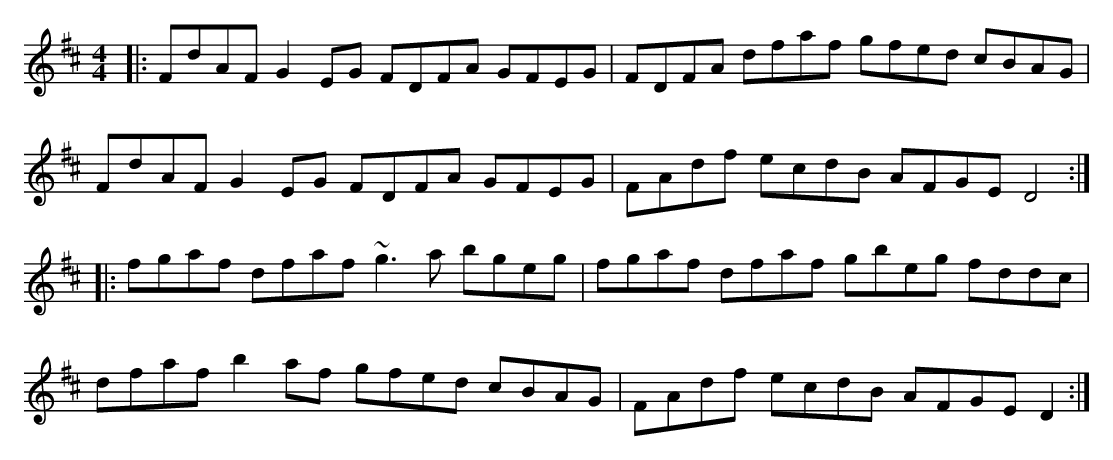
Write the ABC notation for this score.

X:1
M:4/4
K:D
|:FdAF G2EG FDFA GFEG|FDFA dfaf gfed cBAG|
FdAF G2EG FDFA GFEG|FAdf ecdB AFGE D4:|
|:fgaf dfaf ~g3a bgeg|fgaf dfaf gbeg fddc|
dfaf b2af gfed cBAG|FAdf ecdB AFGE D2:|
